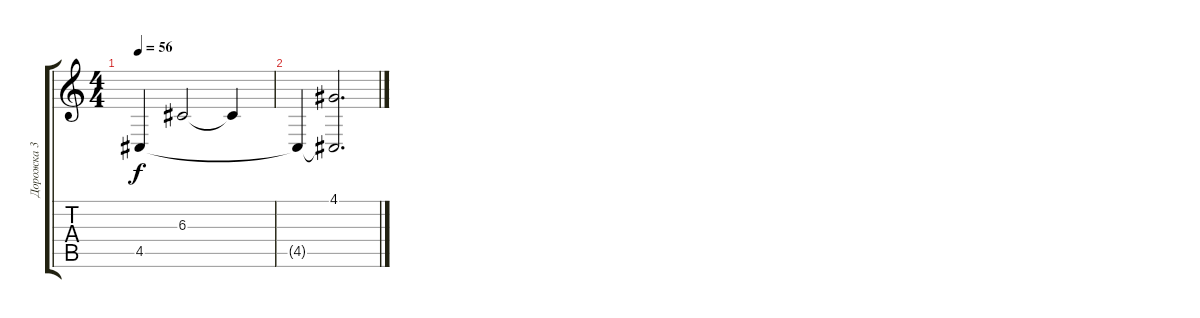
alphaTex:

\track ("Дорожка 3" "Дорожка 3") {instrument seashore}
\staff {score tabs}
\tuning (E4 B3 G3 D3 A2 E2) {hide}
\ts (4 4)
\tempo 56
\clef g2
\ks c
4.5.4{dy f} 6.3.2 6.3{t}.4 |
4.5{t}.4 (4.1 4.5{t}).2{d}
